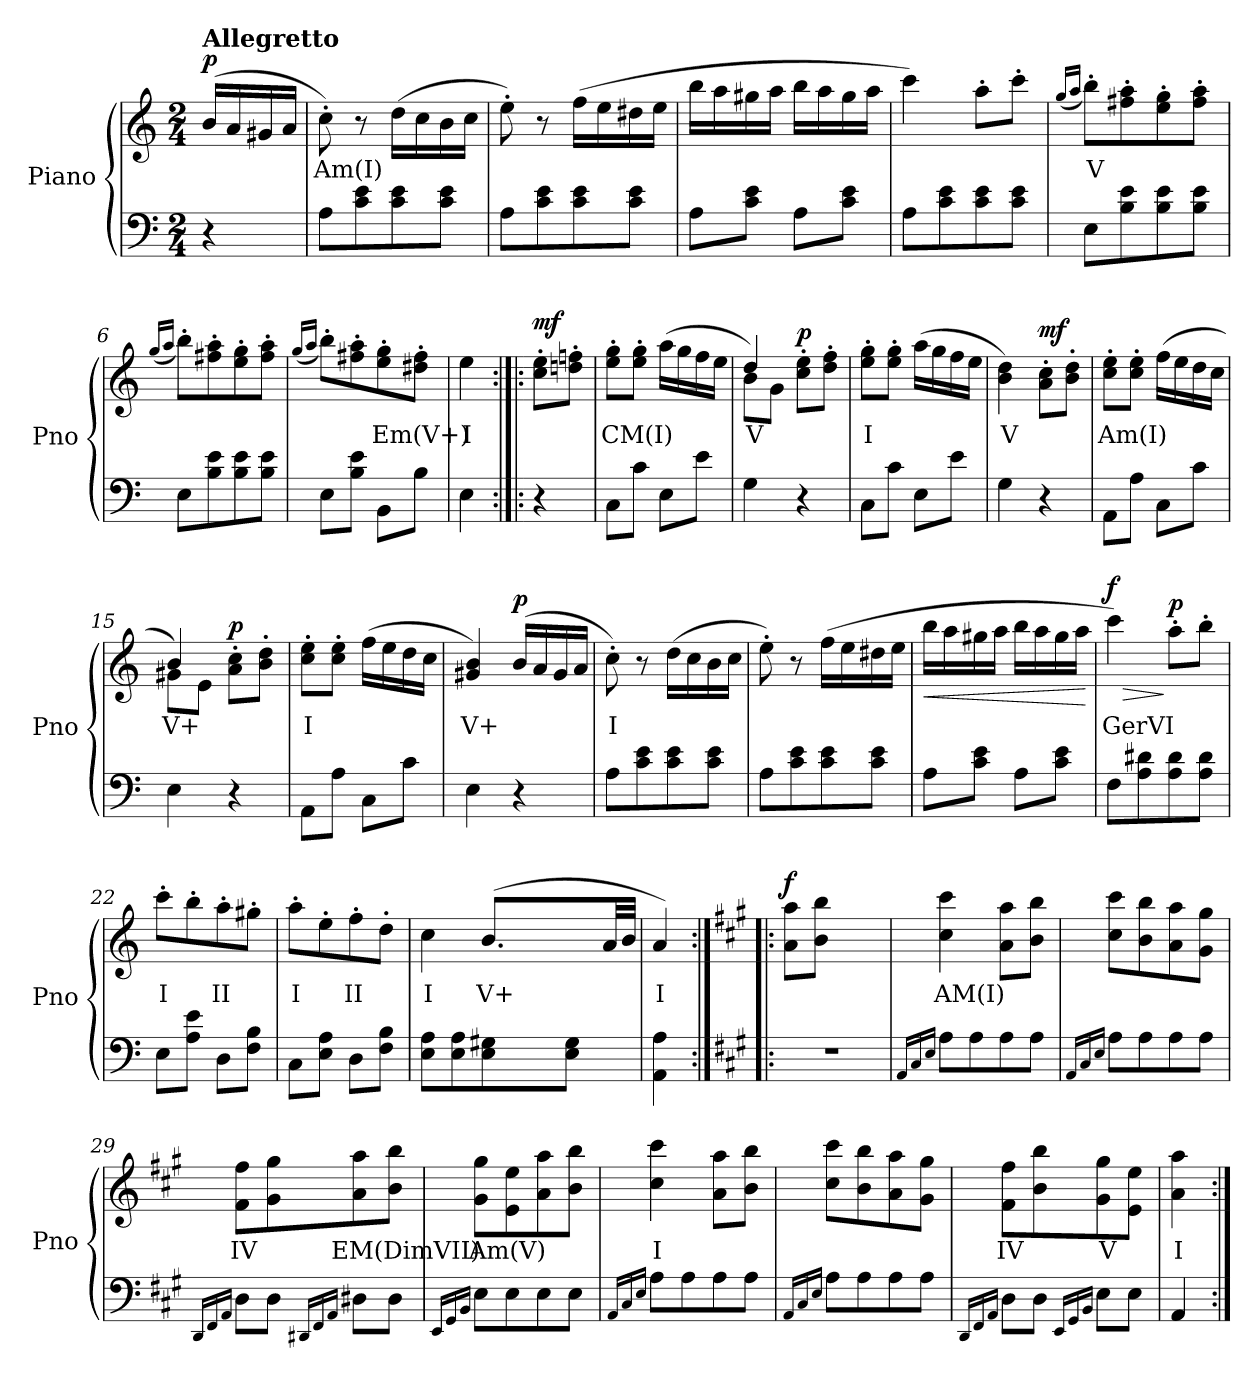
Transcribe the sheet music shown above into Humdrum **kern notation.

**kern	**kern	**text	**dynam
*part1	*part1	*part1	*part1
*staff2	*staff1	*staff1	*staff1/2
*I"Piano	*	*	*
*I'Pno	*	*	*
*clefF4	*clefG2	*	*
*k[]	*k[]	*	*
*M2/4	*M2/4	*	*
=	=	=	=
!	!LO:TX:a:B:t=Allegretto	!	!
!	!	!	!LO:DY:b
4r	(<16b/LL	.	p
.	16a/	.	.
.	16g#X/	.	.
.	16a/JJ	.	.
=1	=1	=1	=1
!	!	!LO:LY:b	!
8A\L	8cc'\)	Am(I)	.
8c\ 8e\	8r	.	.
8c\ 8e\	(>16dd\LL	.	.
.	16cc\	.	.
8c\ 8e\J	16b\	.	.
.	16cc\JJ	.	.
=2	=2	=2	=2
8A\L	8ee'\)	.	.
8c\ 8e\	8r	.	.
8c\ 8e\	(>16ff\LL	.	.
.	16ee\	.	.
8c\ 8e\J	16dd#X\	.	.
.	16ee\JJ	.	.
=3	=3	=3	=3
8A\L	16bb\LL	.	.
.	16aa\	.	.
8c\ 8e\J	16gg#X\	.	.
.	16aa\JJ	.	.
8A\L	16bb\LL	.	.
.	16aa\	.	.
8c\ 8e\J	16gg#\	.	.
.	16aa\JJ	.	.
=4	=4	=4	=4
8A\L	4ccc\)	.	.
8c\ 8e\	.	.	.
8c\ 8e\	8aa'\L	.	.
8c\ 8e\J	8ccc'\J	.	.
!!LO:LB:g=z
=5	=5	=5	=5
.	(<16qgg/LL	.	.
.	16qaa/JJ	.	.
!	!	!LO:LY:b	!
8E\L	8bb'\L)	V	.
8B\ 8e\	8ff#X\' 8aa\'	.	.
8B\ 8e\	8ee\' 8gg\'	.	.
8B\ 8e\J	8ff#\' 8aa\'J	.	.
=6	=6	=6	=6
.	(<16qgg/LL	.	.
.	16qaa/JJ	.	.
8E\L	8bb'\L)	.	.
8B\ 8e\	8ff#X\' 8aa\'	.	.
8B\ 8e\	8ee\' 8gg\'	.	.
8B\ 8e\J	8ff#\' 8aa\'J	.	.
=7	=7	=7	=7
.	(<16qgg/LL	.	.
.	16qaa/JJ	.	.
8E\L	8bb'\L)	.	.
8B\ 8e\J	8ff#X\' 8aa\'	.	.
!	!	!LO:LY:b	!
8BB\L	8ee\' 8gg\'	Em(V+)	.
8B\J	8dd#X\' 8ff#\'J	.	.
=8	=8	=8	=8
!	!	!LO:LY:b	!
4E\	4ee\	I	.
=9:|!|:	=9:|!|:	=9:|!|:	=9:|!|:
!	!	!	!LO:DY:b
4r	8cc\' 8ee\'L	.	mf
.	8ddn\' 8ffn\'J	.	.
=10	=10	=10	=10
!	!	!LO:LY:b	!
8C\L	8ee\' 8gg\'L	CM(I)	.
8c\J	8ee\' 8gg\'J	.	.
8E\L	(>16aa\LL	.	.
.	16gg\	.	.
8e\J	16ff\	.	.
.	16ee\JJ	.	.
!!LO:LB:g=z
=11	=11	=11	=11
*	*^	*	*
!	!	!	!LO:LY:b	!
4G\	4dd/)	8b\L	V	.
.	.	8g\J	.	.
!	!	!	!	!LO:DY:b
4r	8cc\' 8ee\'L	4ryy	.	p
.	8dd\' 8ff\'J	.	.	.
*	*v	*v	*	*
=12	=12	=12	=12
!	!	!LO:LY:b	!
8C\L	8ee\' 8gg\'L	I	.
8c\J	8ee\' 8gg\'J	.	.
8E\L	(>16aa\LL	.	.
.	16gg\	.	.
8e\J	16ff\	.	.
.	16ee\JJ	.	.
=13	=13	=13	=13
!	!	!LO:LY:b	!
4G\	4b\ 4dd\)	V	.
!	!	!	!LO:DY:b
4r	8a\' 8cc\'L	.	mf
.	8b\' 8dd\'J	.	.
=14	=14	=14	=14
!	!	!LO:LY:b	!
8AA\L	8cc\' 8ee\'L	Am(I)	.
8A\J	8cc\' 8ee\'J	.	.
8C\L	(>16ff\LL	.	.
.	16ee\	.	.
8c\J	16dd\	.	.
.	16cc\JJ	.	.
=15	=15	=15	=15
!	!	!LO:LY:b	!
*	*^	*	*
4E\	4b/)	8g#X\L	V+	.
.	.	8e\J	.	.
!	!	!	!	!LO:DY:b
4r	8a\' 8cc\'L	4ryy	.	p
.	8b\' 8dd\'J	.	.	.
*	*v	*v	*	*
=16	=16	=16	=16
!	!	!LO:LY:b	!
8AA\L	8cc\' 8ee\'L	I	.
8A\J	8cc\' 8ee\'J	.	.
8C\L	(>16ff\LL	.	.
.	16ee\	.	.
8c\J	16dd\	.	.
.	16cc\JJ	.	.
!!LO:LB:g=z
=17	=17	=17	=17
!	!	!LO:LY:b	!
4E\	4g#X/ 4b/)	V+	.
!	!	!	!LO:DY:b
4r	(>16b/LL	.	p
.	16a/	.	.
.	16g#/	.	.
.	16a/JJ	.	.
=18	=18	=18	=18
!	!	!LO:LY:b	!
8A\L	8cc'\)	I	.
8c\ 8e\	8r	.	.
8c\ 8e\	(>16dd\LL	.	.
.	16cc\	.	.
8c\ 8e\J	16b\	.	.
.	16cc\JJ	.	.
=19	=19	=19	=19
8A\L	8ee'\)	.	.
8c\ 8e\	8r	.	.
8c\ 8e\	(>16ff\LL	.	.
.	16ee\	.	.
8c\ 8e\J	16dd#X\	.	.
.	16ee\JJ	.	.
=20	=20	=20	=20
!	!	!	!LO:HP:b
!	!	!	!LO:DY:n=1:b
8A\L	16bb\LL	.	< other-dynamics
.	16aa\	.	.
8c\ 8e\J	16gg#X\	.	.
.	16aa\JJ	.	.
8A\L	16bb\LL	.	.
.	16aa\	.	.
8c\ 8e\J	16gg#\	.	.
.	16aa\JJ	.	.
.	.	.	[
=21	=21	=21	=21
!	!	!LO:LY:b	!LO:HP:b
!	!	!	!LO:DY:n=1:b
8F\L	4ccc\)	GerVI	> f
8A\ 8d#X\	.	.	.
!	!	!	!LO:DY:n=2:b
8A\ 8d#\	8aa'\L	.	] p
8A\ 8d#\J	8bb'\J	.	.
!!LO:PB:g=z
=22	=22	=22	=22
!	!	!LO:LY:b	!
8E\L	8ccc'\L	I	.
8A\ 8e\J	8bb'\	.	.
!	!	!LO:LY:b	!
8D\L	8aa'\	II	.
8F\ 8B\J	8gg#X'\J	.	.
=23	=23	=23	=23
!	!	!LO:LY:b	!
8C\L	8aa'\L	I	.
8E\ 8A\J	8ee'\	.	.
!	!	!LO:LY:b	!
8D\L	8ff'\	II	.
8F\ 8B\J	8dd'\J	.	.
=24	=24	=24	=24
!	!	!LO:LY:b	!
*	*^	*	*
8E\ 8A\L	4cc\	4ryy	I	.
8E\ 8A\	.	.	.	.
!	!	!	!LO:LY:b	!
8E\ 8G#X\	(<8.b/L	32ccyy	V+	.
.	.	32byy	.	.
.	.	32ccyy	.	.
.	.	32byy	.	.
8E\ 8G#\J	.	32ccyy	.	.
.	.	32byy	.	.
.	32a/LL	16ryy	.	.
.	32b/JJJ	.	.	.
*	*v	*v	*	*
=25	=25	=25	=25
!	!	!LO:LY:b	!
4AA\ 4A\	4a/)	I	.
=26:|!|:	=26:|!|:	=26:|!|:	=26:|!|:
*k[f#c#g#]	*k[f#c#g#]	*	*
!	!	!	!LO:DY:b
2r	8a\ 8aa\L	.	f
.	8b\ 8bb\J	.	.
.	4ryy	.	.
=27	=27	=27	=27
16qAA/LL	.	.	.
16qC#/	.	.	.
16qE/JJ	.	.	.
!	!	!LO:LY:b	!
8A\L	4cc#\ 4ccc#\	AM(I)	.
8A\	.	.	.
8A\	8a\ 8aa\L	.	.
8A\J	8b\ 8bb\J	.	.
!!LO:LB:g=z
=28	=28	=28	=28
16qAA/LL	.	.	.
16qC#/	.	.	.
16qE/JJ	.	.	.
8A\L	8cc#\ 8ccc#\L	.	.
8A\	8b\ 8bb\	.	.
8A\	8a\ 8aa\	.	.
8A\J	8g#\ 8gg#\J	.	.
=29	=29	=29	=29
16qDD/LL	.	.	.
16qFF#/	.	.	.
16qAA/JJ	.	.	.
!	!	!LO:LY:b	!
8D\L	8f#\ 8ff#\L	IV	.
8D\J	8g#\ 8gg#\	.	.
16qDD#X/LL	.	.	.
16qFF#/	.	.	.
16qAA/JJ	.	.	.
!	!	!LO:LY:b	!
8D#X\L	8a\ 8aa\	EM(DimVII)	.
8D#\J	8b\ 8bb\J	.	.
=30	=30	=30	=30
16qEE/LL	.	.	.
16qGG#/	.	.	.
16qBB/JJ	.	.	.
!	!	!LO:LY:b	!
8E\L	8g#\ 8gg#\L	Am(V)	.
8E\	8e\ 8ee\	.	.
8E\	8a\ 8aa\	.	.
8E\J	8b\ 8bb\J	.	.
=31	=31	=31	=31
16qAA/LL	.	.	.
16qC#/	.	.	.
16qE/JJ	.	.	.
!	!	!LO:LY:b	!
8A\L	4cc#\ 4ccc#\	I	.
8A\	.	.	.
8A\	8a\ 8aa\L	.	.
8A\J	8b\ 8bb\J	.	.
=32	=32	=32	=32
16qAA/LL	.	.	.
16qC#/	.	.	.
16qE/JJ	.	.	.
8A\L	8cc#\ 8ccc#\L	.	.
8A\	8b\ 8bb\	.	.
8A\	8a\ 8aa\	.	.
8A\J	8g#\ 8gg#\J	.	.
!!LO:LB:g=z
=33	=33	=33	=33
16qDD/LL	.	.	.
16qFF#/	.	.	.
16qAA/JJ	.	.	.
!	!	!LO:LY:b	!
8D\L	8f#\ 8ff#\L	IV	.
8D\J	8b\ 8bb\	.	.
16qEE/LL	.	.	.
16qGG#/	.	.	.
16qBB/JJ	.	.	.
!	!	!LO:LY:b	!
8E\L	8g#\ 8gg#\	V	.
8E\J	8e\ 8ee\J	.	.
=34	=34	=34	=34
!	!	!LO:LY:b	!
4AA/	4a\ 4aa\	I	.
=:|!	=:|!	=:|!	=:|!
*-	*-	*-	*-
